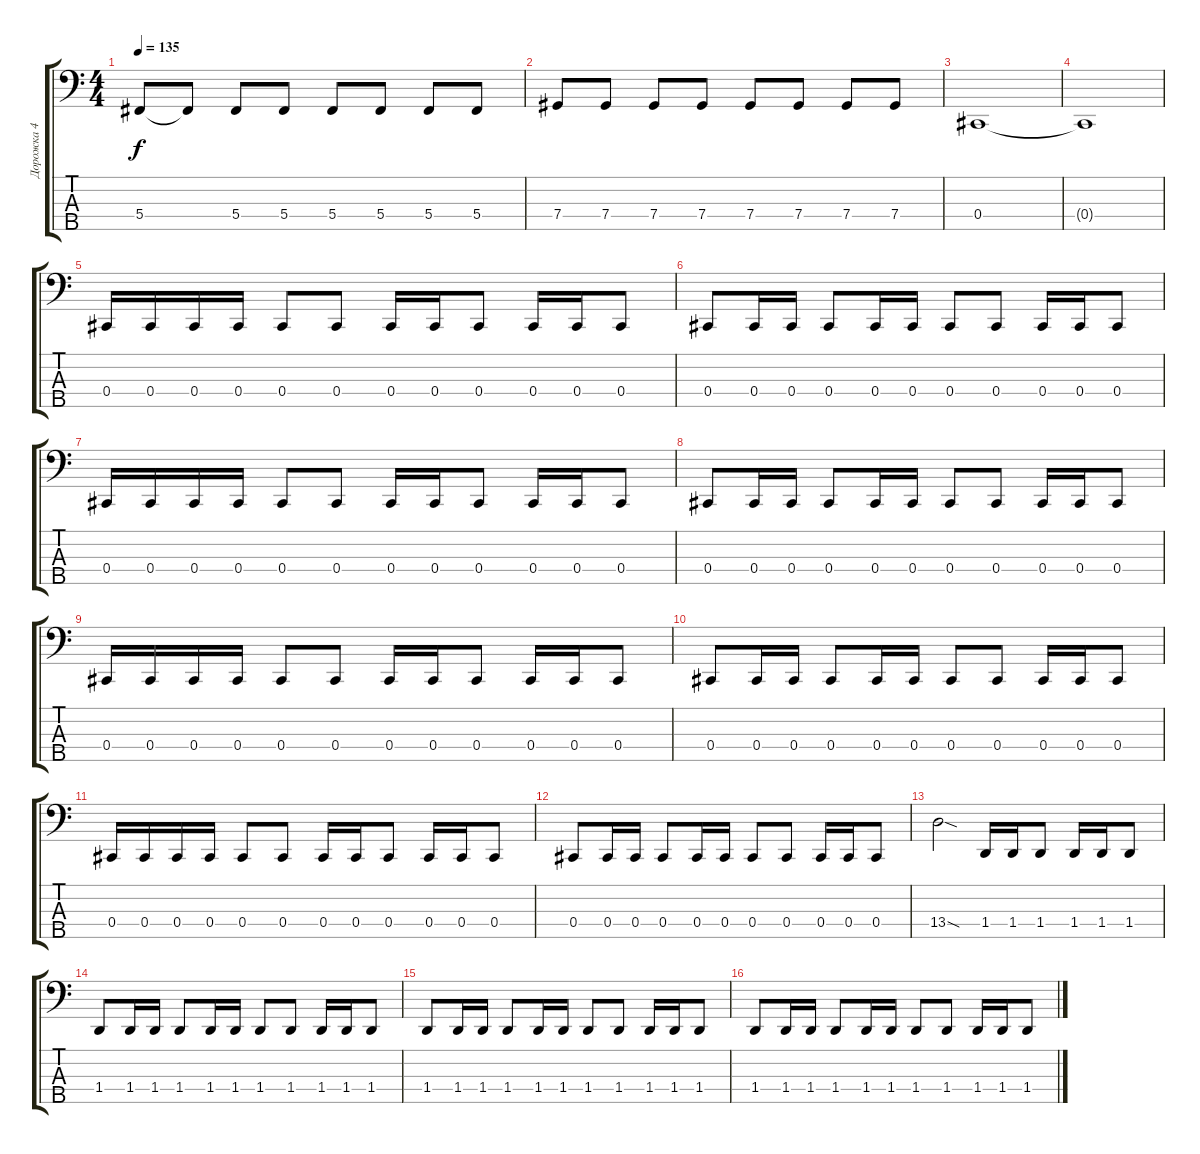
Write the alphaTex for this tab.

\track ("Дорожка 4" "Дорожка 4") {instrument electricbassfinger}
\staff {score tabs}
\tuning (Gb2 Db2 Ab1 Db1 Ab0) {hide}
\ts (4 4)
\tempo 135
\clef f4
\ks c
5.4.8{dy f} 5.4{t}.8 5.4.8 5.4.8 5.4.8 5.4.8 5.4.8 5.4.8 |
7.4.8 7.4.8 7.4.8 7.4.8 7.4.8 7.4.8 7.4.8 7.4.8 |
0.4.1 |
0.4{t}.1 |
0.4.16 0.4.16 0.4.16 0.4.16 0.4.8 0.4.8 0.4.16 0.4.16 0.4.8 0.4.16 0.4.16 0.4.8 |
0.4.8 0.4.16 0.4.16 0.4.8 0.4.16 0.4.16 0.4.8 0.4.8 0.4.16 0.4.16 0.4.8 |
0.4.16 0.4.16 0.4.16 0.4.16 0.4.8 0.4.8 0.4.16 0.4.16 0.4.8 0.4.16 0.4.16 0.4.8 |
0.4.8 0.4.16 0.4.16 0.4.8 0.4.16 0.4.16 0.4.8{instrument slapbass1} 0.4.8 0.4.16 0.4.16 0.4.8 |
0.4.16{instrument electricbassfinger} 0.4.16 0.4.16 0.4.16 0.4.8 0.4.8 0.4.16 0.4.16 0.4.8 0.4.16 0.4.16 0.4.8 |
0.4.8 0.4.16 0.4.16 0.4.8 0.4.16 0.4.16 0.4.8 0.4.8 0.4.16 0.4.16 0.4.8 |
0.4.16 0.4.16 0.4.16 0.4.16 0.4.8 0.4.8 0.4.16 0.4.16 0.4.8 0.4.16 0.4.16 0.4.8 |
0.4.8 0.4.16 0.4.16 0.4.8 0.4.16 0.4.16 0.4.8 0.4.8 0.4.16 0.4.16 0.4.8 |
13.4{sod}.2 1.4.16 1.4.16 1.4.8 1.4.16 1.4.16 1.4.8 |
1.4.8 1.4.16 1.4.16 1.4.8 1.4.16 1.4.16 1.4.8 1.4.8 1.4.16 1.4.16 1.4.8 |
1.4.8 1.4.16 1.4.16 1.4.8 1.4.16 1.4.16 1.4.8 1.4.8 1.4.16 1.4.16 1.4.8 |
1.4.8 1.4.16 1.4.16 1.4.8 1.4.16 1.4.16 1.4.8 1.4.8 1.4.16 1.4.16 1.4.8
